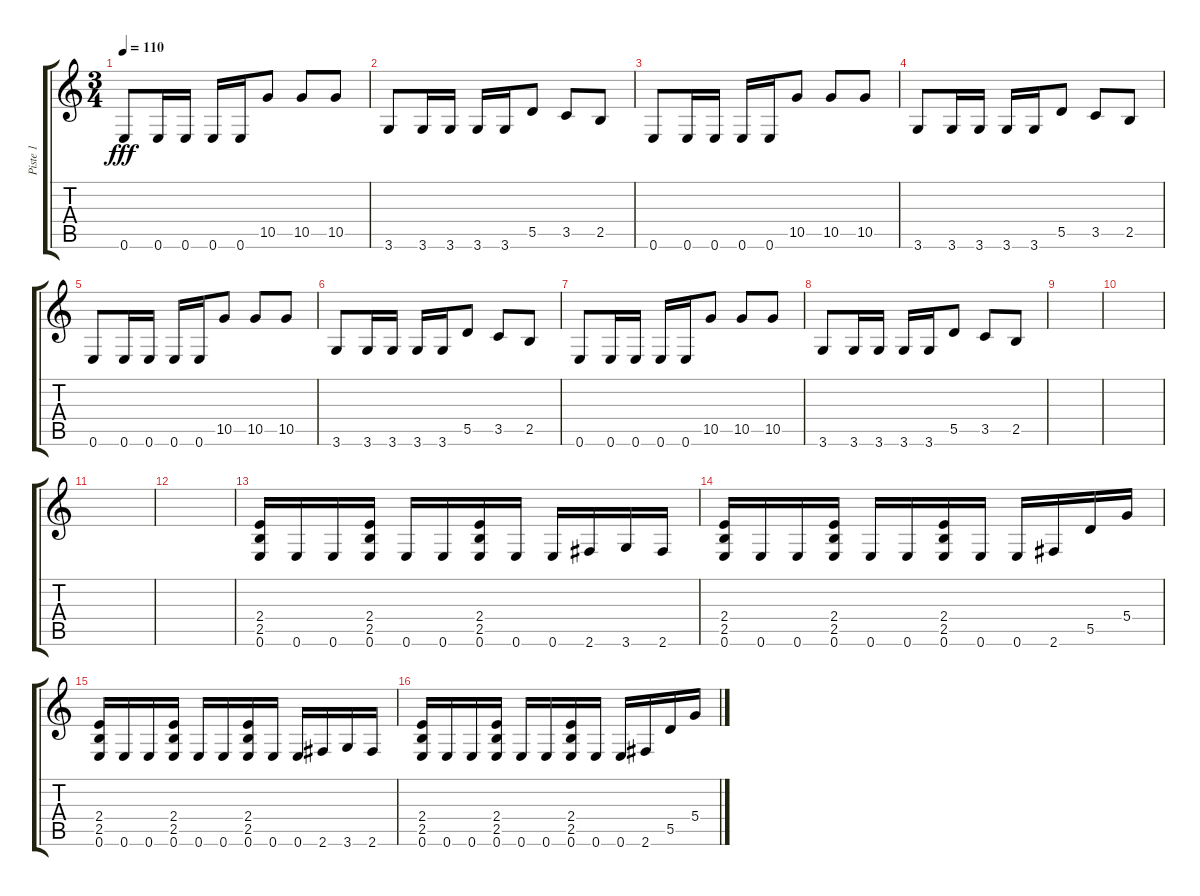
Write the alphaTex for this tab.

\track ("Piste 1" "Piste 1") {instrument distortionguitar}
\staff {score tabs}
\tuning (E4 B3 G3 D3 A2 E2) {hide}
\ts (3 4)
\tempo 110
\clef g2
\ks c
0.6.8{dy fff instrument distortionguitar} 0.6.16 0.6.16 0.6.16 0.6.16 10.5.8 10.5.8 10.5.8 |
3.6.8 3.6.16 3.6.16 3.6.16 3.6.16 5.5.8 3.5.8 2.5.8 |
0.6.8 0.6.16 0.6.16 0.6.16 0.6.16 10.5.8 10.5.8 10.5.8 |
3.6.8 3.6.16 3.6.16 3.6.16 3.6.16 5.5.8 3.5.8 2.5.8 |
0.6.8 0.6.16 0.6.16 0.6.16 0.6.16 10.5.8 10.5.8 10.5.8 |
3.6.8 3.6.16 3.6.16 3.6.16 3.6.16 5.5.8 3.5.8 2.5.8 |
0.6.8 0.6.16 0.6.16 0.6.16 0.6.16 10.5.8 10.5.8 10.5.8 |
3.6.8 3.6.16 3.6.16 3.6.16 3.6.16 5.5.8 3.5.8 2.5.8 |
|
|
|
|
(2.4 2.5 0.6).16 0.6.16 0.6.16 (2.4 2.5 0.6).16 0.6.16 0.6.16 (2.4 2.5 0.6).16 0.6.16 0.6.16 2.6.16 3.6.16 2.6.16 |
(2.4 2.5 0.6).16 0.6.16 0.6.16 (2.4 2.5 0.6).16 0.6.16 0.6.16 (2.4 2.5 0.6).16 0.6.16 0.6.16 2.6.16 5.5.16 5.4.16 |
(2.4 2.5 0.6).16 0.6.16 0.6.16 (2.4 2.5 0.6).16 0.6.16 0.6.16 (2.4 2.5 0.6).16 0.6.16 0.6.16 2.6.16 3.6.16 2.6.16 |
(2.4 2.5 0.6).16 0.6.16 0.6.16 (2.4 2.5 0.6).16 0.6.16 0.6.16 (2.4 2.5 0.6).16 0.6.16 0.6.16 2.6.16 5.5.16 5.4.16
